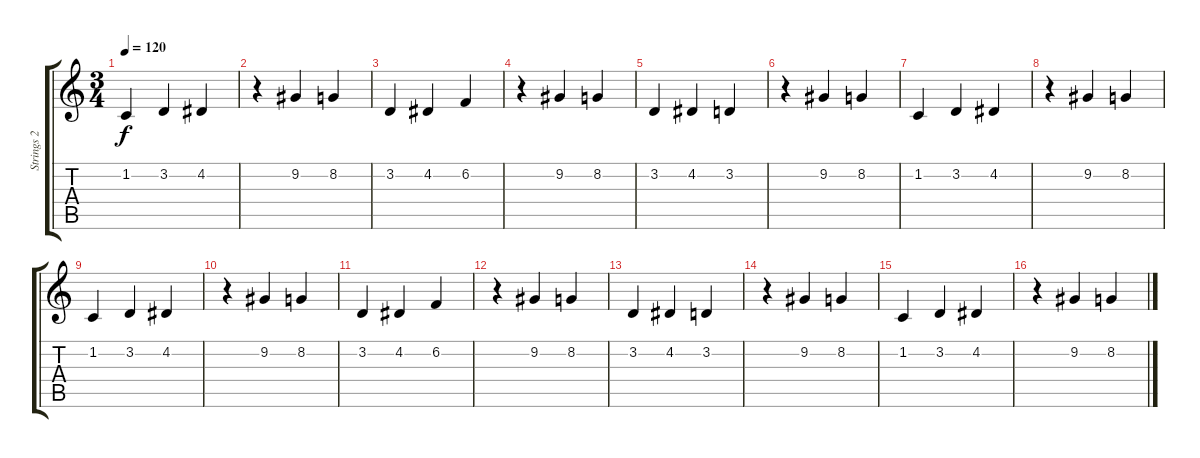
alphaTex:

\track ("Strings 2" "Strings 2") {instrument stringensemble1}
\staff {score tabs}
\tuning (E4 B3 G3 D3 A2 E2) {hide}
\ts (3 4)
\tempo 120
\clef g2
\ks c
1.2.4{dy f} 3.2.4 4.2.4 |
r.4 9.2.4 8.2.4 |
3.2.4 4.2.4 6.2.4 |
r.4 9.2.4 8.2.4 |
3.2.4 4.2.4 3.2.4 |
r.4 9.2.4 8.2.4 |
1.2.4 3.2.4 4.2.4 |
r.4 9.2.4 8.2.4 |
1.2.4 3.2.4 4.2.4 |
r.4 9.2.4 8.2.4 |
3.2.4 4.2.4 6.2.4 |
r.4 9.2.4 8.2.4 |
3.2.4 4.2.4 3.2.4 |
r.4 9.2.4 8.2.4 |
1.2.4 3.2.4 4.2.4 |
r.4 9.2.4 8.2.4
